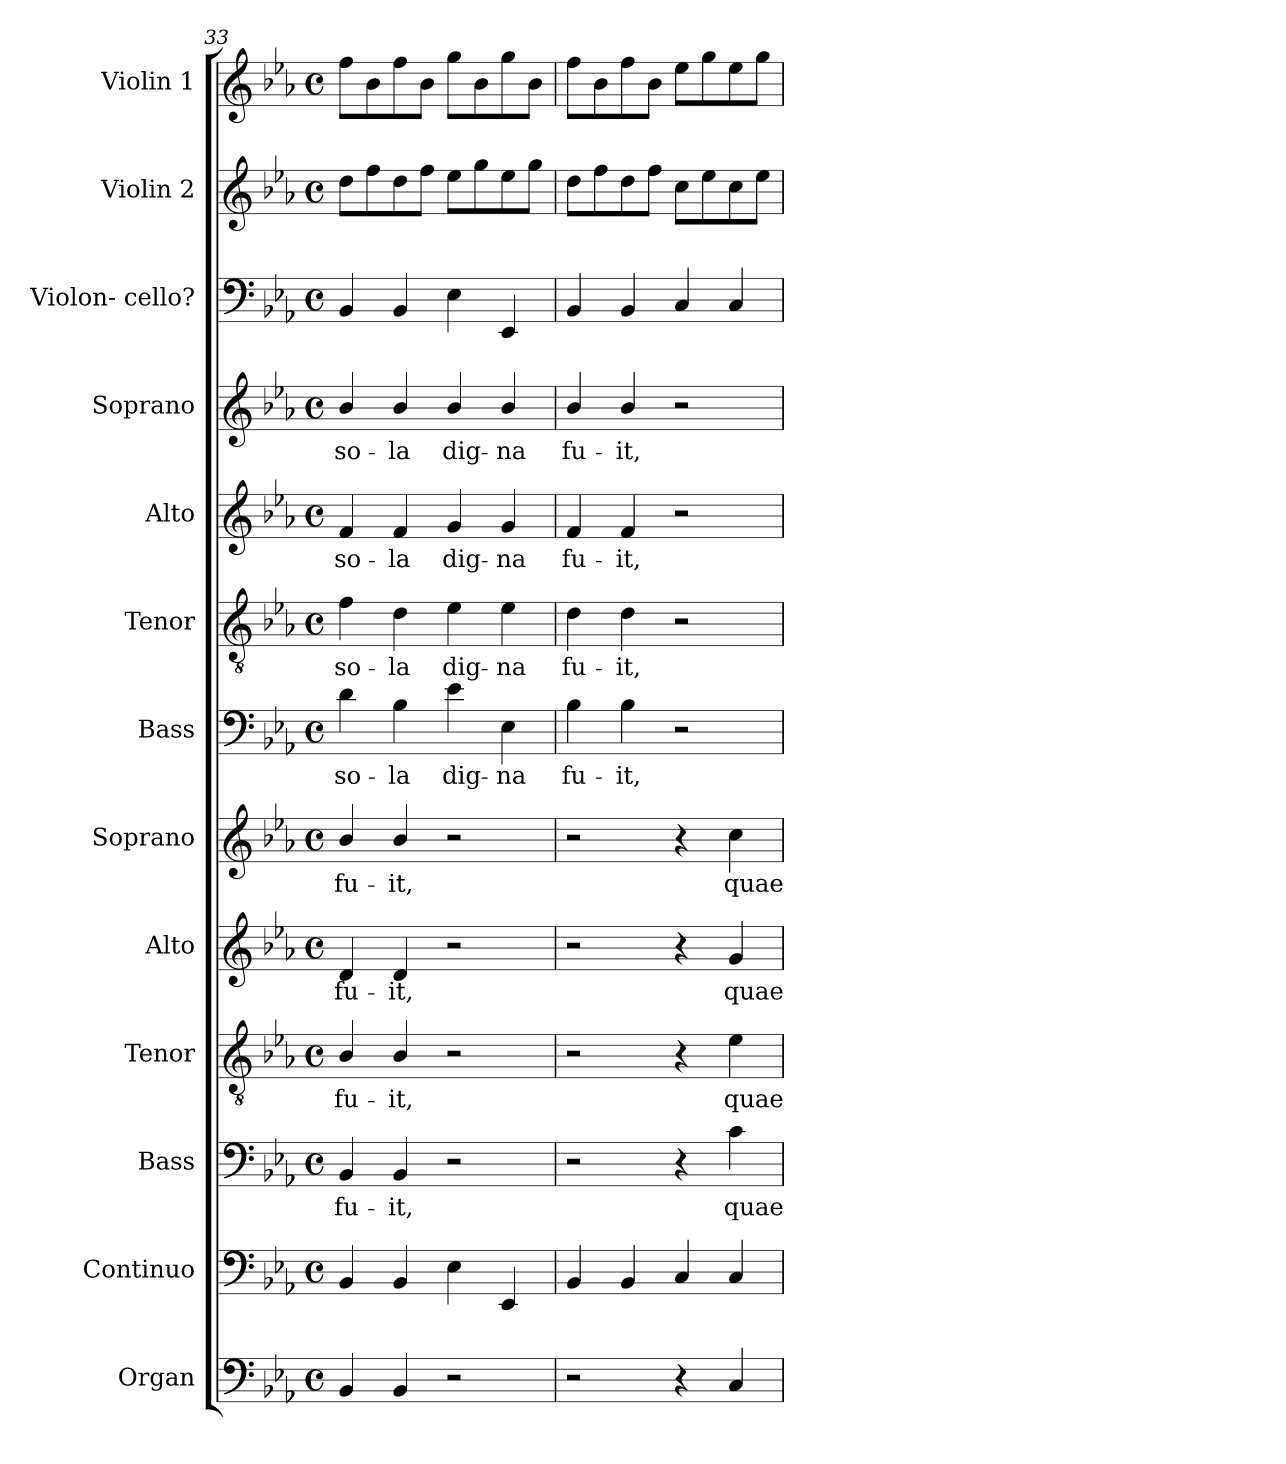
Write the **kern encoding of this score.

**kern	**kern	**kern	**text	**kern	**text	**kern	**text	**kern	**text	**kern	**text	**kern	**text	**kern	**text	**kern	**text	**kern	**kern	**kern
*part13	*part12	*part11	*part11	*part10	*part10	*part9	*part9	*part8	*part8	*part7	*part7	*part6	*part6	*part5	*part5	*part4	*part4	*part3	*part2	*part1
*staff13	*staff12	*staff11	*staff11	*staff10	*staff10	*staff9	*staff9	*staff8	*staff8	*staff7	*staff7	*staff6	*staff6	*staff5	*staff5	*staff4	*staff4	*staff3	*staff2	*staff1
*I"Organ	*I"Continuo	*I"Bass	*	*I"Tenor	*	*I"Alto	*	*I"Soprano	*	*I"Bass	*	*I"Tenor	*	*I"Alto	*	*I"Soprano	*	*I"Violon- cello?	*I"Violin 2	*I"Violin 1
*I'Org.	*I'Cont.	*I'B.	*	*I'T.	*	*I'A.	*	*I'S.	*	*I'B.	*	*I'T.	*	*I'A.	*	*I'S.	*	*I'Vc.	*I'Vln. 2	*I'Vln. 1
*clefF4	*clefF4	*clefF4	*	*clefGv2	*	*clefG2	*	*clefG2	*	*clefF4	*	*clefGv2	*	*clefG2	*	*clefG2	*	*clefF4	*clefG2	*clefG2
*	*	*	*	*ITrd7c12	*	*	*	*	*	*	*	*ITrd7c12	*	*	*	*	*	*	*	*
*k[b-e-a-]	*k[b-e-a-]	*k[b-e-a-]	*	*k[b-e-a-]	*	*k[b-e-a-]	*	*k[b-e-a-]	*	*k[b-e-a-]	*	*k[b-e-a-]	*	*k[b-e-a-]	*	*k[b-e-a-]	*	*k[b-e-a-]	*k[b-e-a-]	*k[b-e-a-]
*E-:	*E-:	*E-:	*	*E-:	*	*E-:	*	*E-:	*	*E-:	*	*E-:	*	*E-:	*	*E-:	*	*E-:	*E-:	*E-:
*M4/4	*M4/4	*M4/4	*	*M4/4	*	*M4/4	*	*M4/4	*	*M4/4	*	*M4/4	*	*M4/4	*	*M4/4	*	*M4/4	*M4/4	*M4/4
*met(c)	*met(c)	*met(c)	*	*met(c)	*	*met(c)	*	*met(c)	*	*met(c)	*	*met(c)	*	*met(c)	*	*met(c)	*	*met(c)	*met(c)	*met(c)
=33	=33	=33	=33	=33	=33	=33	=33	=33	=33	=33	=33	=33	=33	=33	=33	=33	=33	=33	=33	=33
!	!	!	!LO:LY:b:color=#000000	!	!	!	!	!	!	!	!	!	!	!	!	!	!	!	!	!
!	!	!	!	!	!LO:LY:b:color=#000000	!	!	!	!	!	!	!	!	!	!	!	!	!	!	!
!	!	!	!	!	!	!	!LO:LY:b:color=#000000	!	!	!	!	!	!	!	!	!	!	!	!	!
!	!	!	!	!	!	!	!	!	!LO:LY:b:color=#000000	!	!	!	!	!	!	!	!	!	!	!
!	!	!	!	!	!	!	!	!	!	!	!LO:LY:b:color=#000000	!	!	!	!	!	!	!	!	!
!	!	!	!	!	!	!	!	!	!	!	!	!	!LO:LY:b:color=#000000	!	!	!	!	!	!	!
!	!	!	!	!	!	!	!	!	!	!	!	!	!	!	!LO:LY:b:color=#000000	!	!	!	!	!
!	!	!	!	!	!	!	!	!	!	!	!	!	!	!	!	!	!LO:LY:b:color=#000000	!	!	!
4BB-i/	4BB-i/	4BB-i/	fu-	4BB-i/	fu-	4di/	fu-	4b-i/	fu-	4di\	so-	4Fi\	so-	4fi/	so-	4b-i/	so-	4BB-i/	8ddi\L	8ffi\L
.	.	.	.	.	.	.	.	.	.	.	.	.	.	.	.	.	.	.	8ffi\	8b-i\
!	!	!	!LO:LY:b:color=#000000	!	!	!	!	!	!	!	!	!	!	!	!	!	!	!	!	!
!	!	!	!	!	!LO:LY:b:color=#000000	!	!	!	!	!	!	!	!	!	!	!	!	!	!	!
!	!	!	!	!	!	!	!LO:LY:b:color=#000000	!	!	!	!	!	!	!	!	!	!	!	!	!
!	!	!	!	!	!	!	!	!	!LO:LY:b:color=#000000	!	!	!	!	!	!	!	!	!	!	!
!	!	!	!	!	!	!	!	!	!	!	!LO:LY:b:color=#000000	!	!	!	!	!	!	!	!	!
!	!	!	!	!	!	!	!	!	!	!	!	!	!LO:LY:b:color=#000000	!	!	!	!	!	!	!
!	!	!	!	!	!	!	!	!	!	!	!	!	!	!	!LO:LY:b:color=#000000	!	!	!	!	!
!	!	!	!	!	!	!	!	!	!	!	!	!	!	!	!	!	!LO:LY:b:color=#000000	!	!	!
4BB-i/	4BB-i/	4BB-i/	-it,	4BB-i/	-it,	4di/	-it,	4b-i/	-it,	4B-i\	-la	4Di\	-la	4fi/	-la	4b-i/	-la	4BB-i/	8ddi\	8ffi\
.	.	.	.	.	.	.	.	.	.	.	.	.	.	.	.	.	.	.	8ffi\J	8b-i\J
!	!	!	!	!	!	!	!	!	!	!	!LO:LY:b:color=#000000	!	!	!	!	!	!	!	!	!
!	!	!	!	!	!	!	!	!	!	!	!	!	!LO:LY:b:color=#000000	!	!	!	!	!	!	!
!	!	!	!	!	!	!	!	!	!	!	!	!	!	!	!LO:LY:b:color=#000000	!	!	!	!	!
!	!	!	!	!	!	!	!	!	!	!	!	!	!	!	!	!	!LO:LY:b:color=#000000	!	!	!
2r	4E-i\	2r	.	2r	.	2r	.	2r	.	4e-i\	dig-	4E-i\	dig-	4gi/	dig-	4b-i/	dig-	4E-i\	8ee-i\L	8ggi\L
.	.	.	.	.	.	.	.	.	.	.	.	.	.	.	.	.	.	.	8ggi\	8b-i\
!	!	!	!	!	!	!	!	!	!	!	!LO:LY:b:color=#000000	!	!	!	!	!	!	!	!	!
!	!	!	!	!	!	!	!	!	!	!	!	!	!LO:LY:b:color=#000000	!	!	!	!	!	!	!
!	!	!	!	!	!	!	!	!	!	!	!	!	!	!	!LO:LY:b:color=#000000	!	!	!	!	!
!	!	!	!	!	!	!	!	!	!	!	!	!	!	!	!	!	!LO:LY:b:color=#000000	!	!	!
.	4EE-i/	.	.	.	.	.	.	.	.	4E-i\	-na	4E-i\	-na	4gi/	-na	4b-i/	-na	4EE-i/	8ee-i\	8ggi\
.	.	.	.	.	.	.	.	.	.	.	.	.	.	.	.	.	.	.	8ggi\J	8b-i\J
!!LO:PB:g=z
=34	=34	=34	=34	=34	=34	=34	=34	=34	=34	=34	=34	=34	=34	=34	=34	=34	=34	=34	=34	=34
!	!	!	!	!	!	!	!	!	!	!	!LO:LY:b:color=#000000	!	!	!	!	!	!	!	!	!
!	!	!	!	!	!	!	!	!	!	!	!	!	!LO:LY:b:color=#000000	!	!	!	!	!	!	!
!	!	!	!	!	!	!	!	!	!	!	!	!	!	!	!LO:LY:b:color=#000000	!	!	!	!	!
!	!	!	!	!	!	!	!	!	!	!	!	!	!	!	!	!	!LO:LY:b:color=#000000	!	!	!
2r	4BB-i/	2r	.	2r	.	2r	.	2r	.	4B-i\	fu-	4Di\	fu-	4fi/	fu-	4b-i/	fu-	4BB-i/	8ddi\L	8ffi\L
.	.	.	.	.	.	.	.	.	.	.	.	.	.	.	.	.	.	.	8ffi\	8b-i\
!	!	!	!	!	!	!	!	!	!	!	!LO:LY:b:color=#000000	!	!	!	!	!	!	!	!	!
!	!	!	!	!	!	!	!	!	!	!	!	!	!LO:LY:b:color=#000000	!	!	!	!	!	!	!
!	!	!	!	!	!	!	!	!	!	!	!	!	!	!	!LO:LY:b:color=#000000	!	!	!	!	!
!	!	!	!	!	!	!	!	!	!	!	!	!	!	!	!	!	!LO:LY:b:color=#000000	!	!	!
.	4BB-i/	.	.	.	.	.	.	.	.	4B-i\	-it,	4Di\	-it,	4fi/	-it,	4b-i/	-it,	4BB-i/	8ddi\	8ffi\
.	.	.	.	.	.	.	.	.	.	.	.	.	.	.	.	.	.	.	8ffi\J	8b-i\J
4r	4Ci/	4r	.	4r	.	4r	.	4r	.	2r	.	2r	.	2r	.	2r	.	4Ci/	8cci\L	8ee-i\L
.	.	.	.	.	.	.	.	.	.	.	.	.	.	.	.	.	.	.	8ee-i\	8ggi\
!	!	!	!LO:LY:b:color=#000000	!	!	!	!	!	!	!	!	!	!	!	!	!	!	!	!	!
!	!	!	!	!	!LO:LY:b:color=#000000	!	!	!	!	!	!	!	!	!	!	!	!	!	!	!
!	!	!	!	!	!	!	!LO:LY:b:color=#000000	!	!	!	!	!	!	!	!	!	!	!	!	!
!	!	!	!	!	!	!	!	!	!LO:LY:b:color=#000000	!	!	!	!	!	!	!	!	!	!	!
4Ci/	4Ci/	4ci\	quae	4E-i\	quae	4gi/	quae	4cci\	quae	.	.	.	.	.	.	.	.	4Ci/	8cci\	8ee-i\
.	.	.	.	.	.	.	.	.	.	.	.	.	.	.	.	.	.	.	8ee-i\J	8ggi\J
=	=	=	=	=	=	=	=	=	=	=	=	=	=	=	=	=	=	=	=	=
*-	*-	*-	*-	*-	*-	*-	*-	*-	*-	*-	*-	*-	*-	*-	*-	*-	*-	*-	*-	*-
